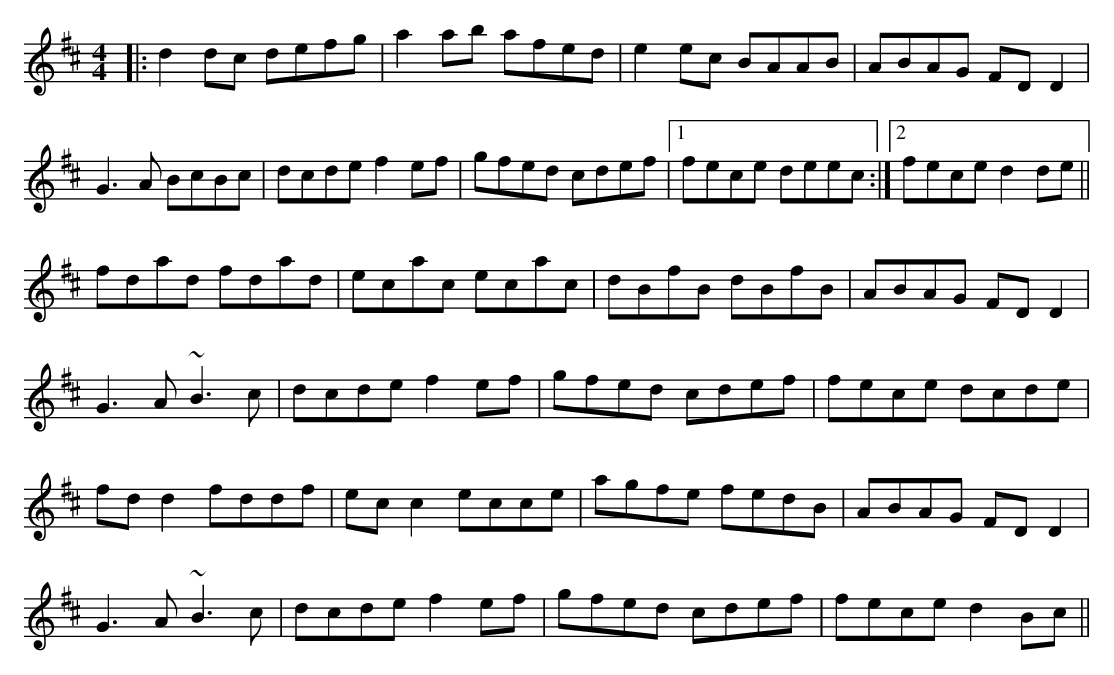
X:1
M:4/4
K:D
|:d2dc defg|a2ab afed|e2ec BAAB|ABAG FDD2|
G3A BcBc|dcde f2ef|gfed cdef|1 fece deec:|2 fece d2de||
fdad fdad|ecac ecac|dBfB dBfB|ABAG FDD2|
G3A ~B3c|dcde f2ef|gfed cdef|fece dcde|
fdd2 fddf|ecc2 ecce|agfe fedB|ABAG FDD2|
G3A ~B3c|dcde f2ef|gfed cdef|fece d2Bc||
